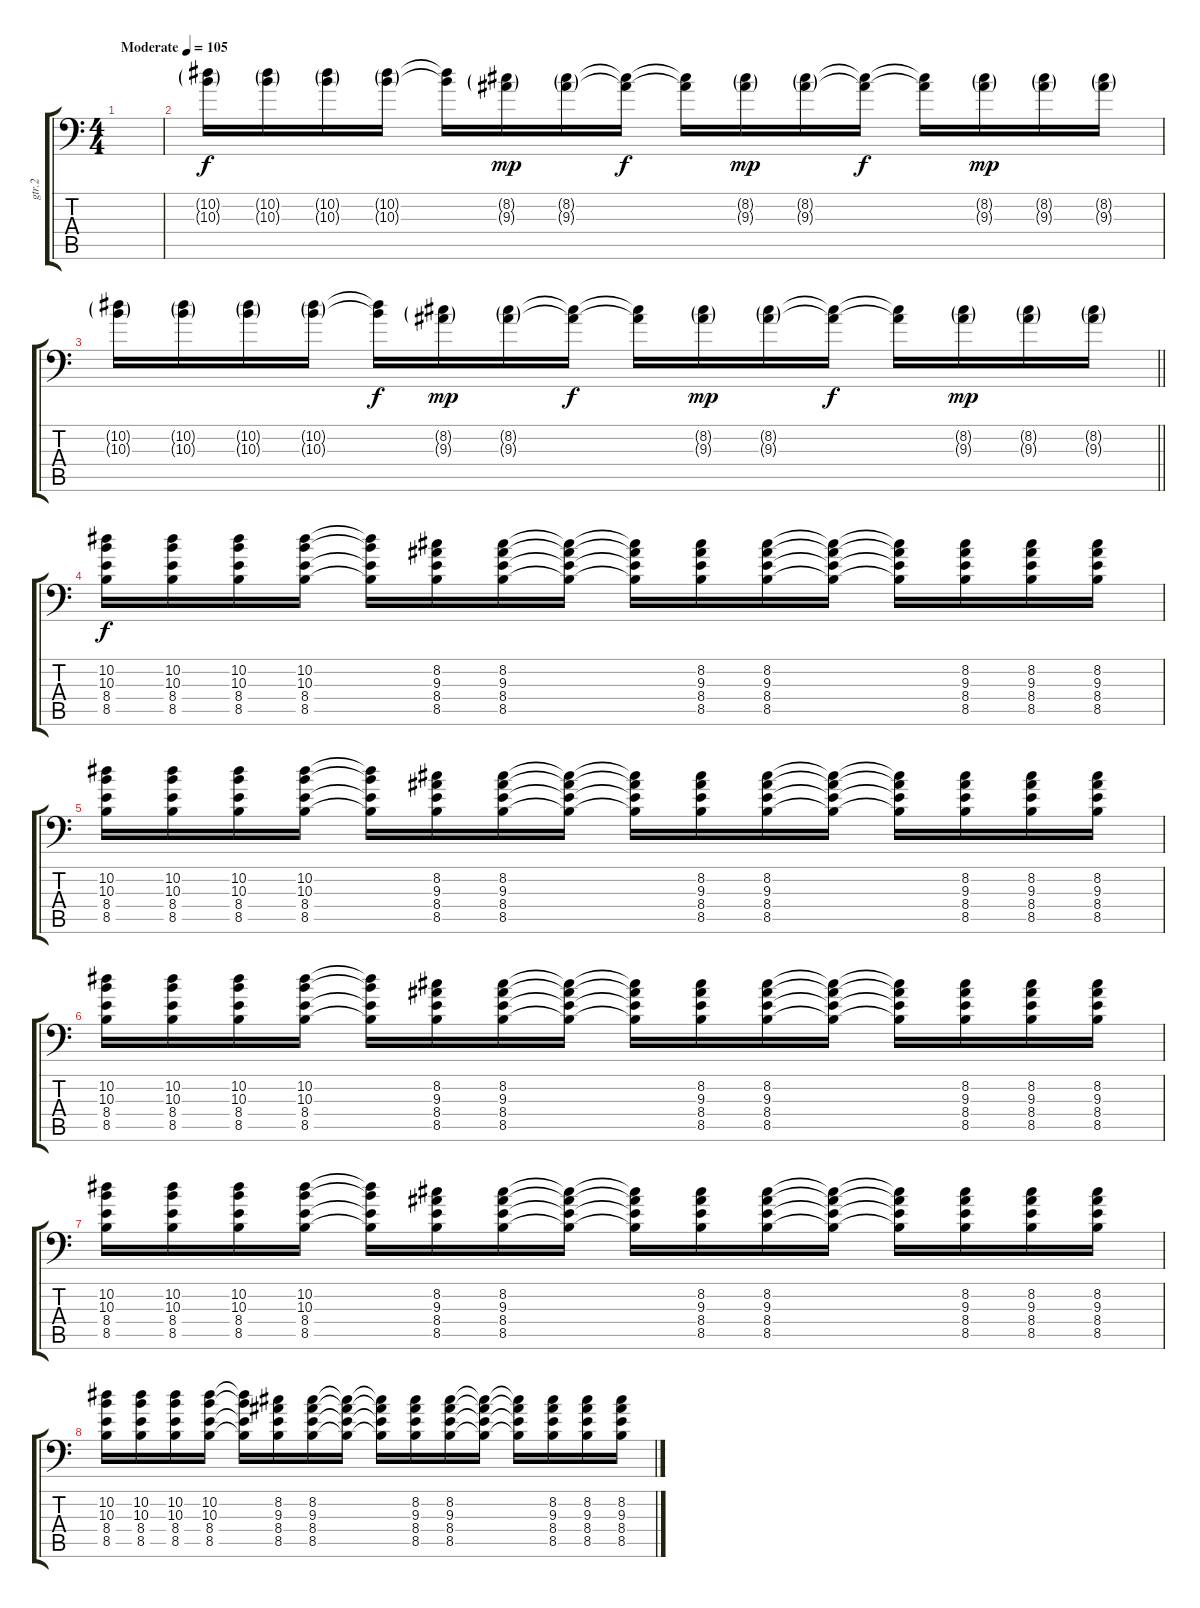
\track ("gtr.2" "gtr.2") {instrument distortionguitar}
\staff {score tabs}
\tuning (Bb3 F3 Db3 Ab2 Eb2 Ab1) {hide}
\ts (4 4)
\tempo (105 "Moderate")
\clef f4
\ks c
|
(10.2{g} 10.3{g}).16 (10.2{g} 10.3{g}).16 (10.2{g} 10.3{g}).16 (10.2{g} 10.3{g}).16 (10.2{t} 10.3{t}).16{dy f} (8.2{g} 9.3{g}).16{dy mp} (8.2{g} 9.3{g}).16 (8.2{t} 9.3{t}).16{dy f} (8.2{t} 9.3{t}).16 (8.2{g} 9.3{g}).16{dy mp} (8.2{g} 9.3{g}).16 (8.2{t} 9.3{t}).16{dy f} (8.2{t} 9.3{t}).16 (8.2{g} 9.3{g}).16{dy mp} (8.2{g} 9.3{g}).16 (8.2{g} 9.3{g}).16 |
\barLineRight lightlight
(10.2{g} 10.3{g}).16 (10.2{g} 10.3{g}).16 (10.2{g} 10.3{g}).16 (10.2{g} 10.3{g}).16 (10.2{t} 10.3{t}).16{dy f} (8.2{g} 9.3{g}).16{dy mp} (8.2{g} 9.3{g}).16 (8.2{t} 9.3{t}).16{dy f} (8.2{t} 9.3{t}).16 (8.2{g} 9.3{g}).16{dy mp} (8.2{g} 9.3{g}).16 (8.2{t} 9.3{t}).16{dy f} (8.2{t} 9.3{t}).16 (8.2{g} 9.3{g}).16{dy mp} (8.2{g} 9.3{g}).16 (8.2{g} 9.3{g}).16 |
\section ("" "")
(10.2 10.3 8.4 8.5).16{dy f} (10.2 10.3 8.4 8.5).16 (10.2 10.3 8.4 8.5).16 (10.2 10.3 8.4 8.5).16 (10.2{t} 10.3{t} 8.4{t} 8.5{t}).16 (8.2 9.3 8.4 8.5).16 (8.2 9.3 8.4 8.5).16 (8.2{t} 9.3{t} 8.4{t} 8.5{t}).16 (8.2{t} 9.3{t} 8.4{t} 8.5{t}).16 (8.2 9.3 8.4 8.5).16 (8.2 9.3 8.4 8.5).16 (8.2{t} 9.3{t} 8.4{t} 8.5{t}).16 (8.2{t} 9.3{t} 8.4{t} 8.5{t}).16 (8.2 9.3 8.4 8.5).16 (8.2 9.3 8.4 8.5).16 (8.2 9.3 8.4 8.5).16 |
(10.2 10.3 8.4 8.5).16 (10.2 10.3 8.4 8.5).16 (10.2 10.3 8.4 8.5).16 (10.2 10.3 8.4 8.5).16 (10.2{t} 10.3{t} 8.4{t} 8.5{t}).16 (8.2 9.3 8.4 8.5).16 (8.2 9.3 8.4 8.5).16 (8.2{t} 9.3{t} 8.4{t} 8.5{t}).16 (8.2{t} 9.3{t} 8.4{t} 8.5{t}).16 (8.2 9.3 8.4 8.5).16 (8.2 9.3 8.4 8.5).16 (8.2{t} 9.3{t} 8.4{t} 8.5{t}).16 (8.2{t} 9.3{t} 8.4{t} 8.5{t}).16 (8.2 9.3 8.4 8.5).16 (8.2 9.3 8.4 8.5).16 (8.2 9.3 8.4 8.5).16 |
(10.2 10.3 8.4 8.5).16 (10.2 10.3 8.4 8.5).16 (10.2 10.3 8.4 8.5).16 (10.2 10.3 8.4 8.5).16 (10.2{t} 10.3{t} 8.4{t} 8.5{t}).16 (8.2 9.3 8.4 8.5).16 (8.2 9.3 8.4 8.5).16 (8.2{t} 9.3{t} 8.4{t} 8.5{t}).16 (8.2{t} 9.3{t} 8.4{t} 8.5{t}).16 (8.2 9.3 8.4 8.5).16 (8.2 9.3 8.4 8.5).16 (8.2{t} 9.3{t} 8.4{t} 8.5{t}).16 (8.2{t} 9.3{t} 8.4{t} 8.5{t}).16 (8.2 9.3 8.4 8.5).16 (8.2 9.3 8.4 8.5).16 (8.2 9.3 8.4 8.5).16 |
(10.2 10.3 8.4 8.5).16 (10.2 10.3 8.4 8.5).16 (10.2 10.3 8.4 8.5).16 (10.2 10.3 8.4 8.5).16 (10.2{t} 10.3{t} 8.4{t} 8.5{t}).16 (8.2 9.3 8.4 8.5).16 (8.2 9.3 8.4 8.5).16 (8.2{t} 9.3{t} 8.4{t} 8.5{t}).16 (8.2{t} 9.3{t} 8.4{t} 8.5{t}).16 (8.2 9.3 8.4 8.5).16 (8.2 9.3 8.4 8.5).16 (8.2{t} 9.3{t} 8.4{t} 8.5{t}).16 (8.2{t} 9.3{t} 8.4{t} 8.5{t}).16 (8.2 9.3 8.4 8.5).16 (8.2 9.3 8.4 8.5).16 (8.2 9.3 8.4 8.5).16 |
(10.2 10.3 8.4 8.5).16 (10.2 10.3 8.4 8.5).16 (10.2 10.3 8.4 8.5).16 (10.2 10.3 8.4 8.5).16 (10.2{t} 10.3{t} 8.4{t} 8.5{t}).16 (8.2 9.3 8.4 8.5).16 (8.2 9.3 8.4 8.5).16 (8.2{t} 9.3{t} 8.4{t} 8.5{t}).16 (8.2{t} 9.3{t} 8.4{t} 8.5{t}).16 (8.2 9.3 8.4 8.5).16 (8.2 9.3 8.4 8.5).16 (8.2{t} 9.3{t} 8.4{t} 8.5{t}).16 (8.2{t} 9.3{t} 8.4{t} 8.5{t}).16 (8.2 9.3 8.4 8.5).16 (8.2 9.3 8.4 8.5).16 (8.2 9.3 8.4 8.5).16
